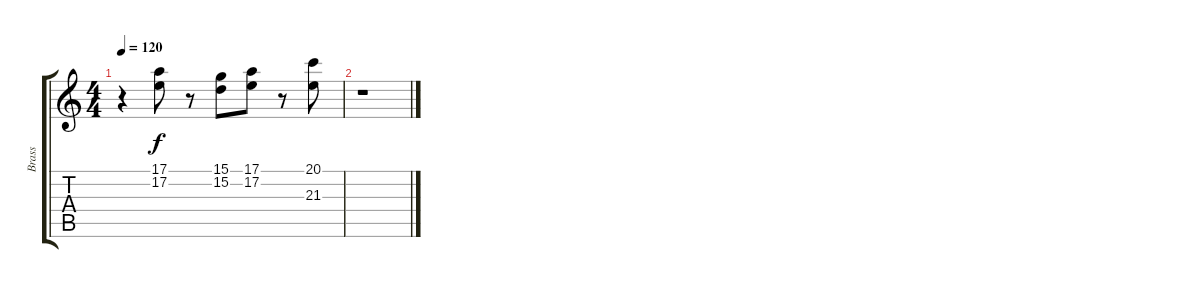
\track ("Brass" "Brass") {instrument brasssection}
\staff {score tabs}
\tuning (E4 B3 G3 D3 A2 E2) {hide}
\ts (4 4)
\tempo 120
\clef g2
\ks c
r.4{dy f} (17.1 17.2).8 r.8 (15.1 15.2).8 (17.1 17.2).8 r.8 (20.1 21.3).8 |
r.1
